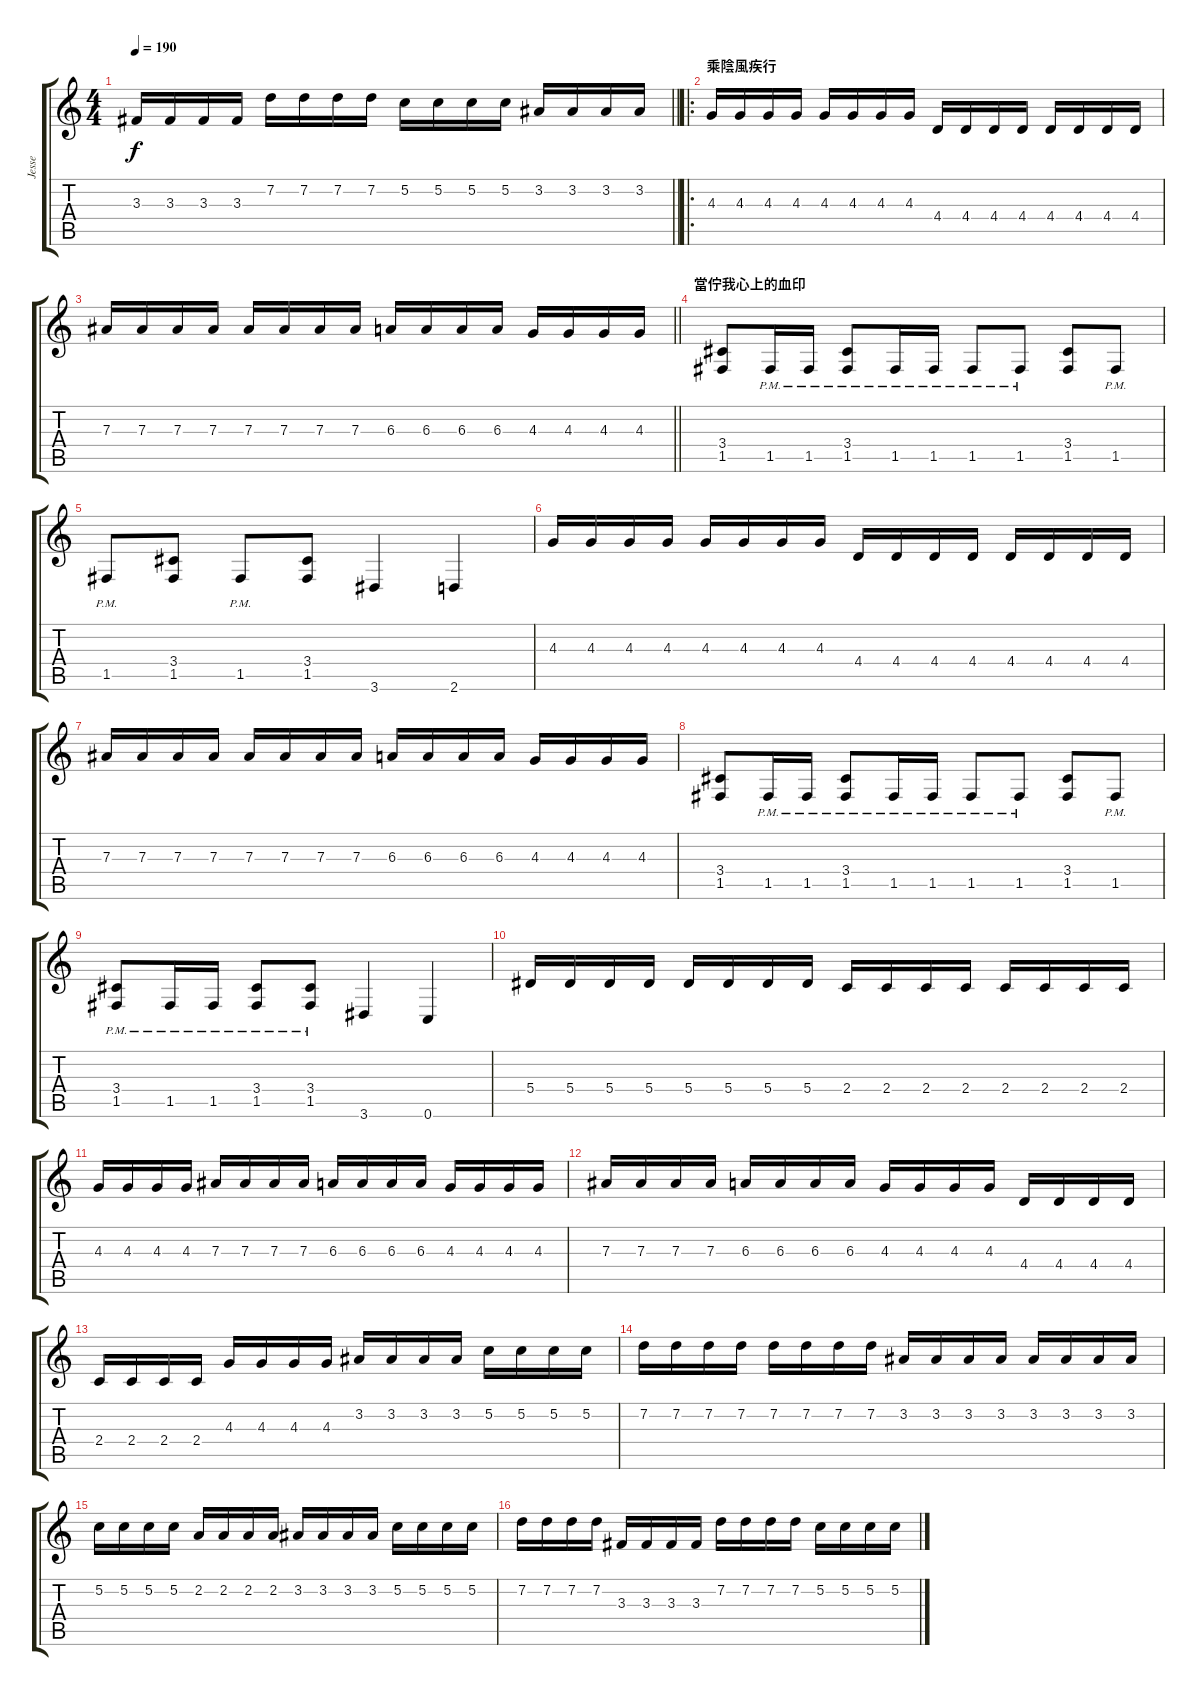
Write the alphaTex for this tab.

\track ("Jesse" "Jesse") {instrument distortionguitar}
\staff {score tabs}
\tuning (C4 G3 Eb3 Bb2 F2 C2) {hide}
\ts (4 4)
\tempo 190
\clef g2
\barLineRight lightlight
\ks c
3.3.16{dy f} 3.3.16 3.3.16 3.3.16 7.2.16 7.2.16 7.2.16 7.2.16 5.2.16 5.2.16 5.2.16 5.2.16 3.2.16 3.2.16 3.2.16 3.2.16 |
\ro
\section ("" "乘陰風疾行")
4.3.16 4.3.16 4.3.16 4.3.16 4.3.16 4.3.16 4.3.16 4.3.16 4.4.16 4.4.16 4.4.16 4.4.16 4.4.16 4.4.16 4.4.16 4.4.16 |
\barLineRight lightlight
7.3.16 7.3.16 7.3.16 7.3.16 7.3.16 7.3.16 7.3.16 7.3.16 6.3.16 6.3.16 6.3.16 6.3.16 4.3.16 4.3.16 4.3.16 4.3.16 |
\section ("" "當佇我心上的血印")
(3.4 1.5).8 1.5{pm}.16 1.5{pm}.16 (3.4{pm} 1.5{pm}).8 1.5{pm}.16 1.5{pm}.16 1.5{pm}.8 1.5{pm}.8 (3.4 1.5).8 1.5{pm}.8 |
1.5{pm}.8 (3.4 1.5).8 1.5{pm}.8 (3.4 1.5).8 3.6.4 2.6.4 |
4.3.16 4.3.16 4.3.16 4.3.16 4.3.16 4.3.16 4.3.16 4.3.16 4.4.16 4.4.16 4.4.16 4.4.16 4.4.16 4.4.16 4.4.16 4.4.16 |
7.3.16 7.3.16 7.3.16 7.3.16 7.3.16 7.3.16 7.3.16 7.3.16 6.3.16 6.3.16 6.3.16 6.3.16 4.3.16 4.3.16 4.3.16 4.3.16 |
(3.4 1.5).8 1.5{pm}.16 1.5{pm}.16 (3.4{pm} 1.5{pm}).8 1.5{pm}.16 1.5{pm}.16 1.5{pm}.8 1.5{pm}.8 (3.4 1.5).8 1.5{pm}.8 |
(3.4{pm} 1.5{pm}).8 1.5{pm}.16 1.5{pm}.16 (3.4{pm} 1.5{pm}).8 (3.4{pm} 1.5{pm}).8 3.6.4 0.6.4 |
5.4.16 5.4.16 5.4.16 5.4.16 5.4.16 5.4.16 5.4.16 5.4.16 2.4.16 2.4.16 2.4.16 2.4.16 2.4.16 2.4.16 2.4.16 2.4.16 |
4.3.16 4.3.16 4.3.16 4.3.16 7.3.16 7.3.16 7.3.16 7.3.16 6.3.16 6.3.16 6.3.16 6.3.16 4.3.16 4.3.16 4.3.16 4.3.16 |
7.3.16 7.3.16 7.3.16 7.3.16 6.3.16 6.3.16 6.3.16 6.3.16 4.3.16 4.3.16 4.3.16 4.3.16 4.4.16 4.4.16 4.4.16 4.4.16 |
2.4.16 2.4.16 2.4.16 2.4.16 4.3.16 4.3.16 4.3.16 4.3.16 3.2.16 3.2.16 3.2.16 3.2.16 5.2.16 5.2.16 5.2.16 5.2.16 |
7.2.16 7.2.16 7.2.16 7.2.16 7.2.16 7.2.16 7.2.16 7.2.16 3.2.16 3.2.16 3.2.16 3.2.16 3.2.16 3.2.16 3.2.16 3.2.16 |
5.2.16 5.2.16 5.2.16 5.2.16 2.2.16 2.2.16 2.2.16 2.2.16 3.2.16 3.2.16 3.2.16 3.2.16 5.2.16 5.2.16 5.2.16 5.2.16 |
7.2.16 7.2.16 7.2.16 7.2.16 3.3.16 3.3.16 3.3.16 3.3.16 7.2.16 7.2.16 7.2.16 7.2.16 5.2.16 5.2.16 5.2.16 5.2.16
